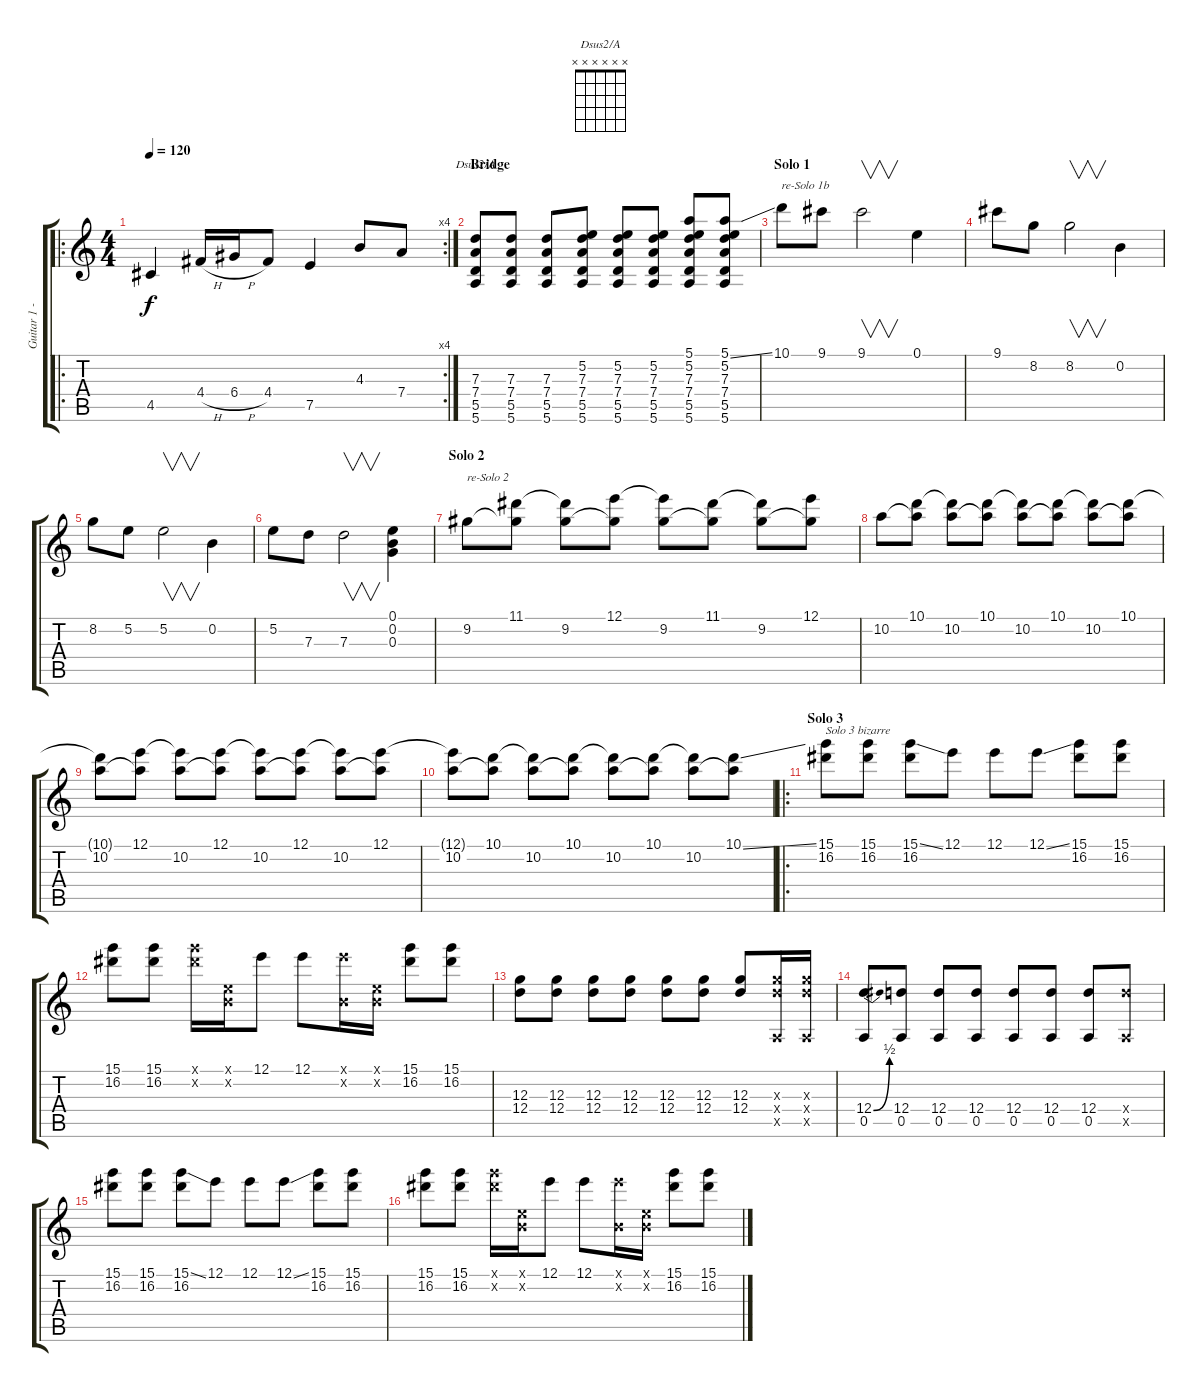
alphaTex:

\track ("Guitar 1 - main stuff" "Guitar 1 -") {instrument distortionguitar}
\staff {score tabs}
\tuning (E4 B3 G3 D3 A2 E2) {hide}
\chord ("Dsus2/A" x x x x x x) {firstfret 0}
\ro
\rc 4
\ts (4 4)
\tempo 120
\clef g2
\ks c
4.5.4{dy f} 4.4{h}.16 6.4{h}.16 4.4.8 7.5.4 4.3.8 7.4.8 |
\section ("" "Bridge")
(7.3 7.4 5.5 5.6).8{ch "Dsus2/A"} (7.3 7.4 5.5 5.6).8 (7.3 7.4 5.5 5.6).8 (5.2 7.3 7.4 5.5 5.6).8 (5.2 7.3 7.4 5.5 5.6).8 (5.2 7.3 7.4 5.5 5.6).8 (5.1 5.2 7.3 7.4 5.5 5.6).8 (5.1{ss} 5.2 7.3 7.4 5.5 5.6).8 |
\section ("" "Solo 1")
10.1.8{txt "re-Solo 1b" volume 16} 9.1.8 9.1.2{v} 0.1.4 |
9.1.8 8.2.8 8.2.2{v} 0.2.4 |
8.2.8 5.2.8 5.2.2{v} 0.2.4 |
5.2.8 7.3.8 7.3.2{v} (0.1 0.2 0.3).4 |
\section ("" "Solo 2")
9.2.8{txt "re-Solo 2"} (11.1 9.2{t}).8 (11.1{t} 9.2).8 (12.1 9.2{t}).8 (12.1{t} 9.2).8 (11.1 9.2{t}).8 (11.1{t} 9.2).8 (12.1 9.2{t}).8 |
10.2.8 (10.1 10.2{t}).8 (10.1{t} 10.2).8 (10.1 10.2{t}).8 (10.1{t} 10.2).8 (10.1 10.2{t}).8 (10.1{t} 10.2).8 (10.1 10.2{t}).8 |
(10.1{t} 10.2).8 (12.1 10.2{t}).8 (12.1{t} 10.2).8 (12.1 10.2{t}).8 (12.1{t} 10.2).8 (12.1 10.2{t}).8 (12.1{t} 10.2).8 (12.1 10.2{t}).8 |
(12.1{t} 10.2).8 (10.1 10.2{t}).8 (10.1{t} 10.2).8 (10.1 10.2{t}).8 (10.1{t} 10.2).8 (10.1 10.2{t}).8 (10.1{t} 10.2).8 (10.1{ss} 10.2{t}).8 |
\ro
\section ("" "Solo 3")
(15.1 16.2).8{txt "Solo 3 bizarre"} (15.1 16.2).8 (15.1{ss} 16.2).8 12.1.8 12.1.8 12.1{ss}.8 (15.1 16.2).8 (15.1 16.2).8 |
(15.1 16.2).8 (15.1 16.2).8 (15.1{x} 16.2{x}).16 (0.1{x} 0.2{x}).16 12.1.8 12.1.8 (12.1{x} 0.2{x}).16 (0.1{x} 0.2{x}).16 (15.1 16.2).8 (15.1 16.2).8 |
(12.3 12.4).8 (12.3 12.4).8 (12.3 12.4).8 (12.3 12.4).8 (12.3 12.4).8 (12.3 12.4).8 (12.3 12.4).8 (12.3{x} 12.4{x} 0.5{x}).16 (12.3{x} 12.4{x} 0.5{x}).16 |
(12.4{be (bend 0 0 60 2)} 0.5).8 (12.4 0.5).8 (12.4 0.5).8 (12.4 0.5).8 (12.4 0.5).8 (12.4 0.5).8 (12.4 0.5).8 (12.4{x} 0.5{x}).8 |
(15.1 16.2).8 (15.1 16.2).8 (15.1{ss} 16.2).8 12.1.8 12.1.8 12.1{ss}.8 (15.1 16.2).8 (15.1 16.2).8 |
(15.1 16.2).8 (15.1 16.2).8 (15.1{x} 16.2{x}).16 (0.1{x} 0.2{x}).16 12.1.8 12.1.8 (12.1{x} 0.2{x}).16 (0.1{x} 0.2{x}).16 (15.1 16.2).8 (15.1 16.2).8
